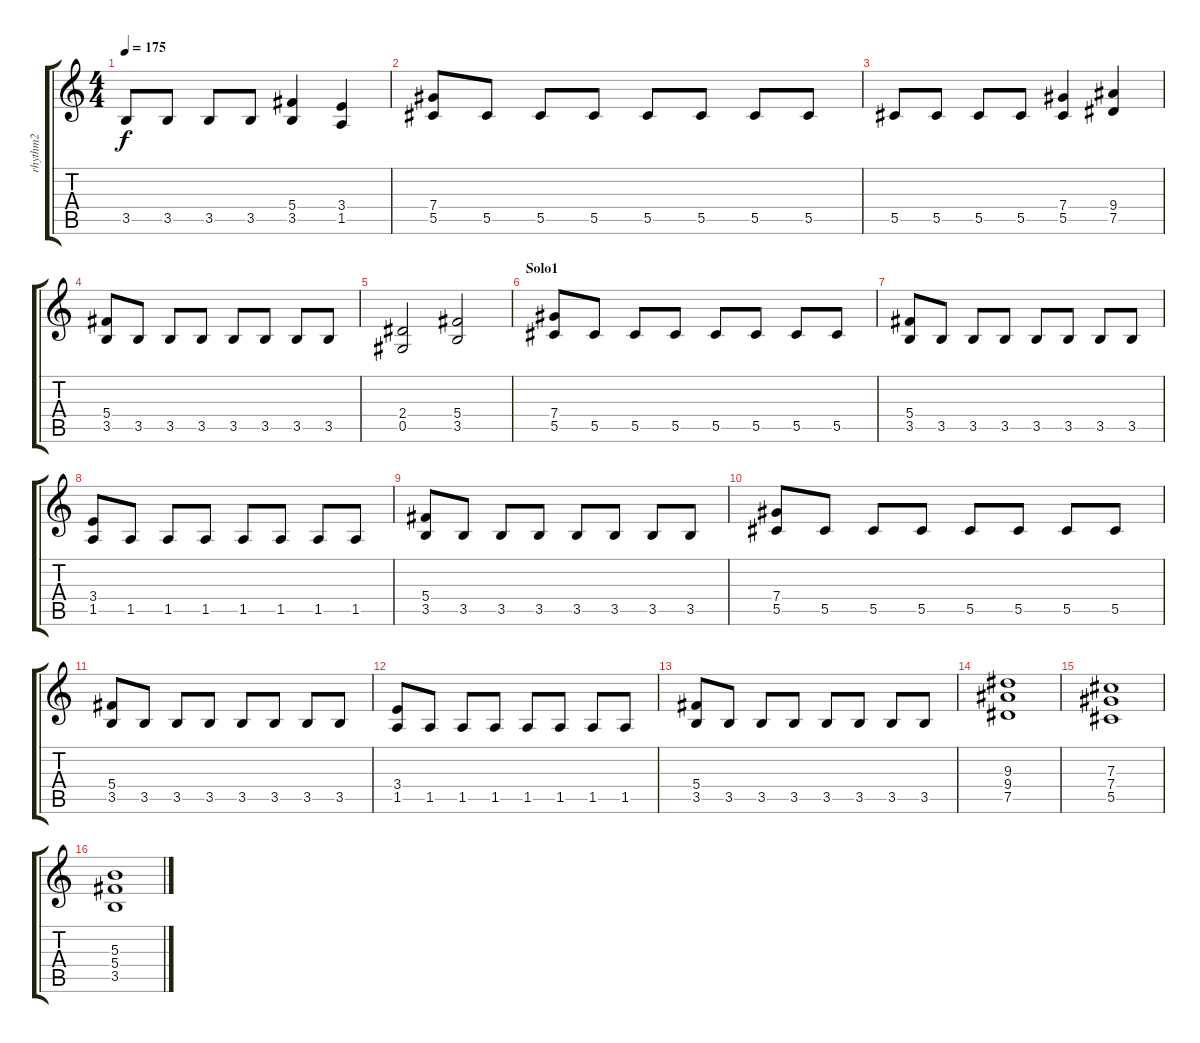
\track ("rhythm2" "rhythm2") {instrument distortionguitar}
\staff {score tabs}
\tuning (Eb4 Bb3 Gb3 Db3 Ab2 Eb2) {hide}
\ts (4 4)
\tempo 175
\clef g2
\ks c
3.5.8{dy f} 3.5.8 3.5.8 3.5.8 (5.4 3.5).4 (3.4 1.5).4 |
(7.4 5.5).8 5.5.8 5.5.8 5.5.8 5.5.8 5.5.8 5.5.8 5.5.8 |
5.5.8 5.5.8 5.5.8 5.5.8 (7.4 5.5).4 (9.4 7.5).4 |
(5.4 3.5).8 3.5.8 3.5.8 3.5.8 3.5.8 3.5.8 3.5.8 3.5.8 |
(2.4 0.5).2 (5.4 3.5).2 |
\section ("" "Solo1")
(7.4 5.5).8 5.5.8 5.5.8 5.5.8 5.5.8 5.5.8 5.5.8 5.5.8 |
(5.4 3.5).8 3.5.8 3.5.8 3.5.8 3.5.8 3.5.8 3.5.8 3.5.8 |
(3.4 1.5).8 1.5.8 1.5.8 1.5.8 1.5.8 1.5.8 1.5.8 1.5.8 |
(5.4 3.5).8 3.5.8 3.5.8 3.5.8 3.5.8 3.5.8 3.5.8 3.5.8 |
(7.4 5.5).8 5.5.8 5.5.8 5.5.8 5.5.8 5.5.8 5.5.8 5.5.8 |
(5.4 3.5).8 3.5.8 3.5.8 3.5.8 3.5.8 3.5.8 3.5.8 3.5.8 |
(3.4 1.5).8 1.5.8 1.5.8 1.5.8 1.5.8 1.5.8 1.5.8 1.5.8 |
(5.4 3.5).8 3.5.8 3.5.8 3.5.8 3.5.8 3.5.8 3.5.8 3.5.8 |
(9.3 9.4 7.5).1 |
(7.3 7.4 5.5).1 |
(5.3 5.4 3.5).1
